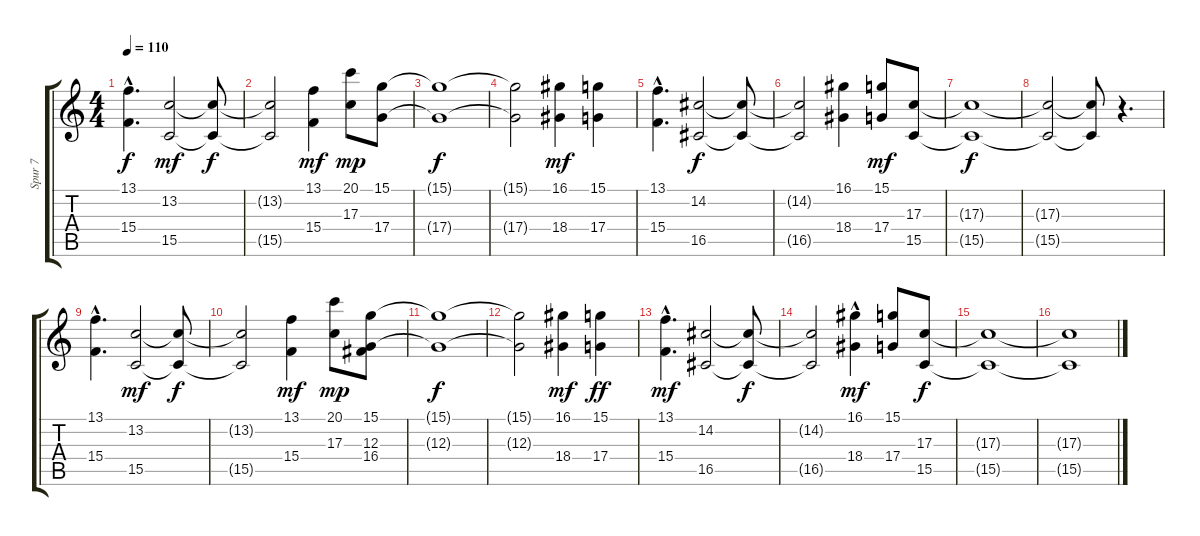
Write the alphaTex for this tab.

\track ("Spur 7" "Spur 7") {instrument electricgrandpiano}
\staff {score tabs}
\tuning (E4 B3 G3 D3 A2 E2) {hide}
\ts (4 4)
\tempo 110
\clef g2
\ks c
(13.1 15.4{hac}).4{d dy f} (13.2 15.5).2{dy mf} (13.2{t} 15.5{t}).8{dy f} |
(13.2{t} 15.5{t}).2 (13.1 15.4).4{dy mf} (20.1 17.3).8{dy mp} (15.1 17.4).8 |
(15.1{t} 17.4{t}).1{dy f} |
(15.1{t} 17.4{t}).2 (16.1 18.4).4{dy mf} (15.1 17.4).4 |
(13.1 15.4{hac}).4{d} (14.2 16.5).2{dy f} (14.2{t} 16.5{t}).8 |
(14.2{t} 16.5{t}).2 (16.1 18.4).4 (15.1 17.4).8{dy mf} (17.3 15.5).8 |
(17.3{t} 15.5{t}).1{dy f} |
(17.3{t} 15.5{t}).2 (17.3{t} 15.5{t}).8 r.4{d} |
(13.1 15.4{hac}).4{d} (13.2 15.5).2{dy mf} (13.2{t} 15.5{t}).8{dy f} |
(13.2{t} 15.5{t}).2 (13.1 15.4).4{dy mf} (20.1 17.3).8{dy mp} (15.1 12.3 16.4).8 |
(15.1{t} 12.3{t}).1{dy f} |
(15.1{t} 12.3{t}).2 (16.1 18.4).4{dy mf} (15.1 17.4).4{dy ff} |
(13.1 15.4{hac}).4{d dy mf} (14.2 16.5).2 (14.2{t} 16.5{t}).8{dy f} |
(14.2{t} 16.5{t}).2 (16.1{hac} 18.4).4{dy mf} (15.1 17.4).8 (17.3 15.5).8{dy f} |
(17.3{t} 15.5{t}).1 |
(17.3{t} 15.5{t}).1
